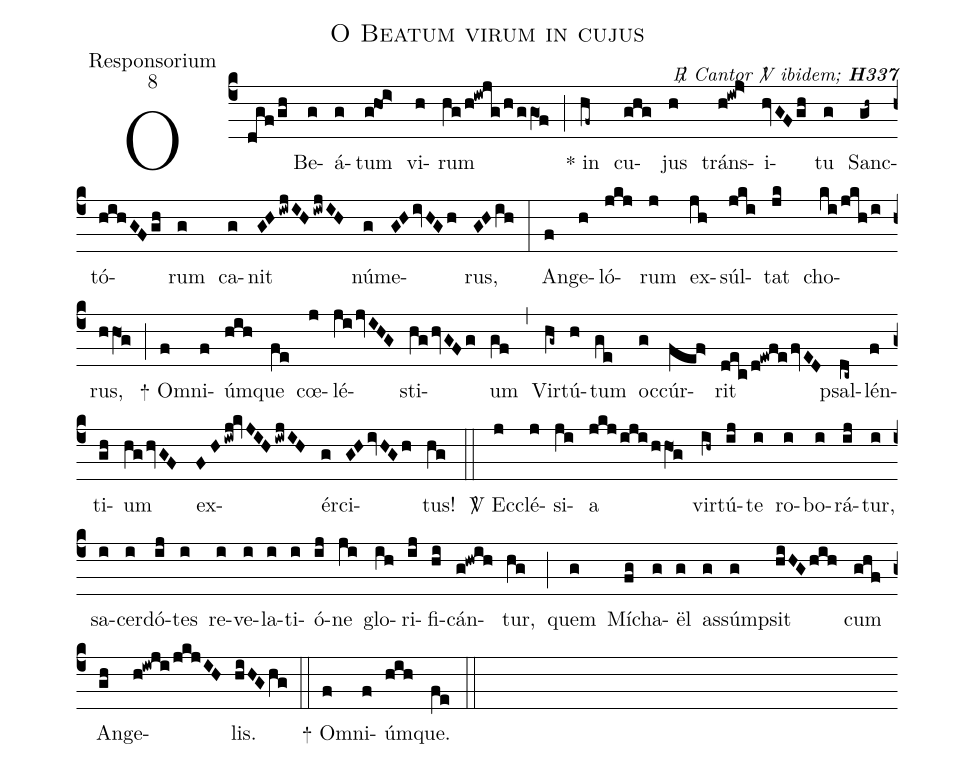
name:O Beatum virum in cujus;
office-part:Responsorium;
mode:8;
commentary:{\itshape\mdseries \Rbar\ Cantor  \Vbar\   ibidem;\/} {\bfseries H337};
%%
(c4)  O(dgf/gh) Be(g)á(g)tum(g!ho1!i>) vi(h)rum(hg/h!iwjg/h/ggO1f) (;)
<sp>*</sp> in(hf~) cu(ghg)jus(h) tráns(h!iwj>)i(hvGFgh)tu(g) Sanc(gh~)tó(hihGFgh)rum(g) ca(g)nit(GHiwjIHiwjIH) nú(g)me(GHivHGh)rus,(GHih) (:)
An(f)ge(h)ló(jkj)rum(j) ex(jh)súl(jki)tat(jk) cho(ki/jkh/i)rus,(hhO1g) (;)
<sp>+</sp> O(f)mni(f)úm(hih)que(fe) cœ(j)lé(jijvIHG)sti(hg/hvGFg)um(gf) (,)
Vir(hg~)tú(h)tum(ge) oc(g)cúr(fef>)rit(dec/d!ewfefvED) psal(dc~)lén(f)ti(gh)um(hghvG0F) ex(F1Hiwj!kvJIHiwjIH)ér(g)ci(GHivHGh)tus!(hg) (::)
<sp>V/</sp> Ec(j)clé(j)si(ji)a(jkj/iji/hhO1g) vir(ih~)tú(ij)te(i) ro(i)bo(i)rá(ij)tur,(i) sa(i)cer(i)dó(ij)tes(i) re(i)ve(i)la(i)ti(i)ó(ij)ne(ji) glo(ih)ri(ij)fi(hi)cán(g!hwih)tur,(hg) (;)
quem(g) Mí(fg)cha(g)ël(g) as(g)súm(g)psit(hiHGhih) cum(ghf) An(gh)ge(h!iwji/jkjIH)lis.(hiHGhg) (::)
<sp>+</sp> O(f)mni(f)úm(hih)que.(fe) (::)
